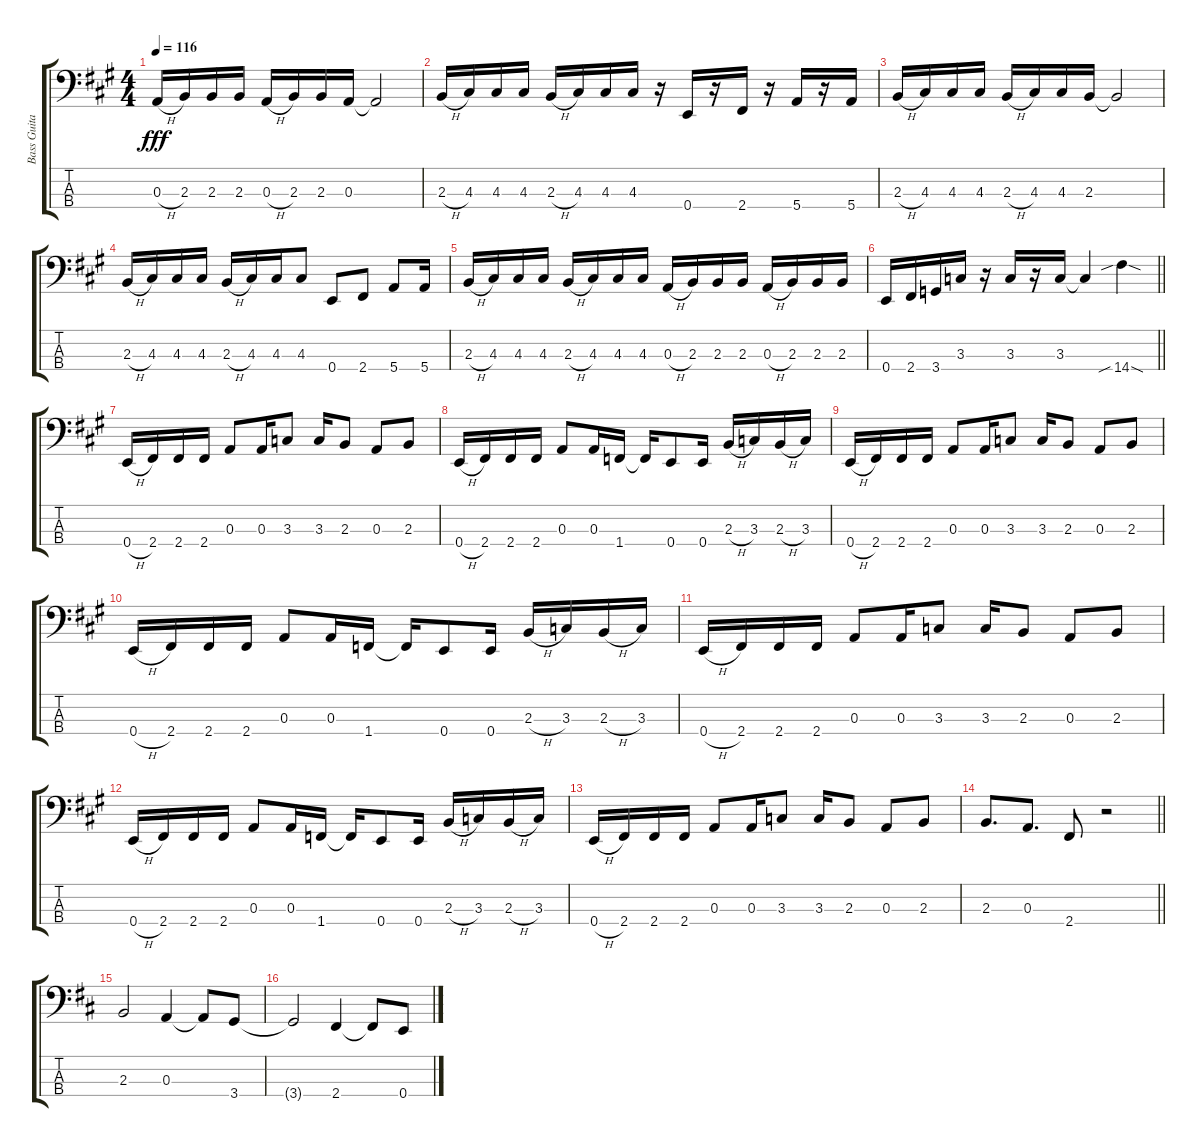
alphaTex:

\track ("Bass Guitar - Rachel Bolan" "Bass Guita") {instrument electricbassfinger}
\staff {score tabs}
\tuning (G2 D2 A1 E1) {hide}
\ts (4 4)
\tempo 116
\clef f4
\ks a
0.3{h}.16{dy fff} 2.3.16 2.3.16 2.3.16 0.3{h}.16 2.3.16 2.3.16 0.3.16 0.3{t}.2 |
2.3{h}.16 4.3.16 4.3.16 4.3.16 2.3{h}.16 4.3.16 4.3.16 4.3.16 r.16 0.4.16 r.16 2.4.16 r.16 5.4.16 r.16 5.4.16 |
2.3{h}.16 4.3.16 4.3.16 4.3.16 2.3{h}.16 4.3.16 4.3.16 2.3.16 2.3{t}.2 |
2.3{h}.16 4.3.16 4.3.16 4.3.16 2.3{h}.16 4.3.16 4.3.16 4.3.8 0.4.8 2.4.8 5.4.8 5.4.16 |
2.3{h}.16 4.3.16 4.3.16 4.3.16 2.3{h}.16 4.3.16 4.3.16 4.3.16 0.3{h}.16 2.3.16 2.3.16 2.3.16 0.3{h}.16 2.3.16 2.3.16 2.3.16 |
\barLineRight lightlight
0.4.16 2.4.16 3.4.16 3.3.16 r.16 3.3.16 r.16 3.3.16 3.3{t}.4 14.4{sib sod}.4 |
0.4{h}.16 2.4.16 2.4.16 2.4.16 0.3.8 0.3.16 3.3.8 3.3.16 2.3.8 0.3.8 2.3.8 |
0.4{h}.16 2.4.16 2.4.16 2.4.16 0.3.8 0.3.16 1.4.16 1.4{t}.16 0.4.8 0.4.16 2.3{h}.16 3.3.16 2.3{h}.16 3.3.16 |
0.4{h}.16 2.4.16 2.4.16 2.4.16 0.3.8 0.3.16 3.3.8 3.3.16 2.3.8 0.3.8 2.3.8 |
0.4{h}.16 2.4.16 2.4.16 2.4.16 0.3.8 0.3.16 1.4.16 1.4{t}.16 0.4.8 0.4.16 2.3{h}.16 3.3.16 2.3{h}.16 3.3.16 |
0.4{h}.16 2.4.16 2.4.16 2.4.16 0.3.8 0.3.16 3.3.8 3.3.16 2.3.8 0.3.8 2.3.8 |
0.4{h}.16 2.4.16 2.4.16 2.4.16 0.3.8 0.3.16 1.4.16 1.4{t}.16 0.4.8 0.4.16 2.3{h}.16 3.3.16 2.3{h}.16 3.3.16 |
0.4{h}.16 2.4.16 2.4.16 2.4.16 0.3.8 0.3.16 3.3.8 3.3.16 2.3.8 0.3.8 2.3.8 |
\barLineRight lightlight
2.3.8{d} 0.3.8{d} 2.4.8 r.2 |
\ks d
2.3.2 0.3.4 0.3{t}.8 3.4.8 |
3.4{t}.2 2.4.4 2.4{t}.8 0.4.8
